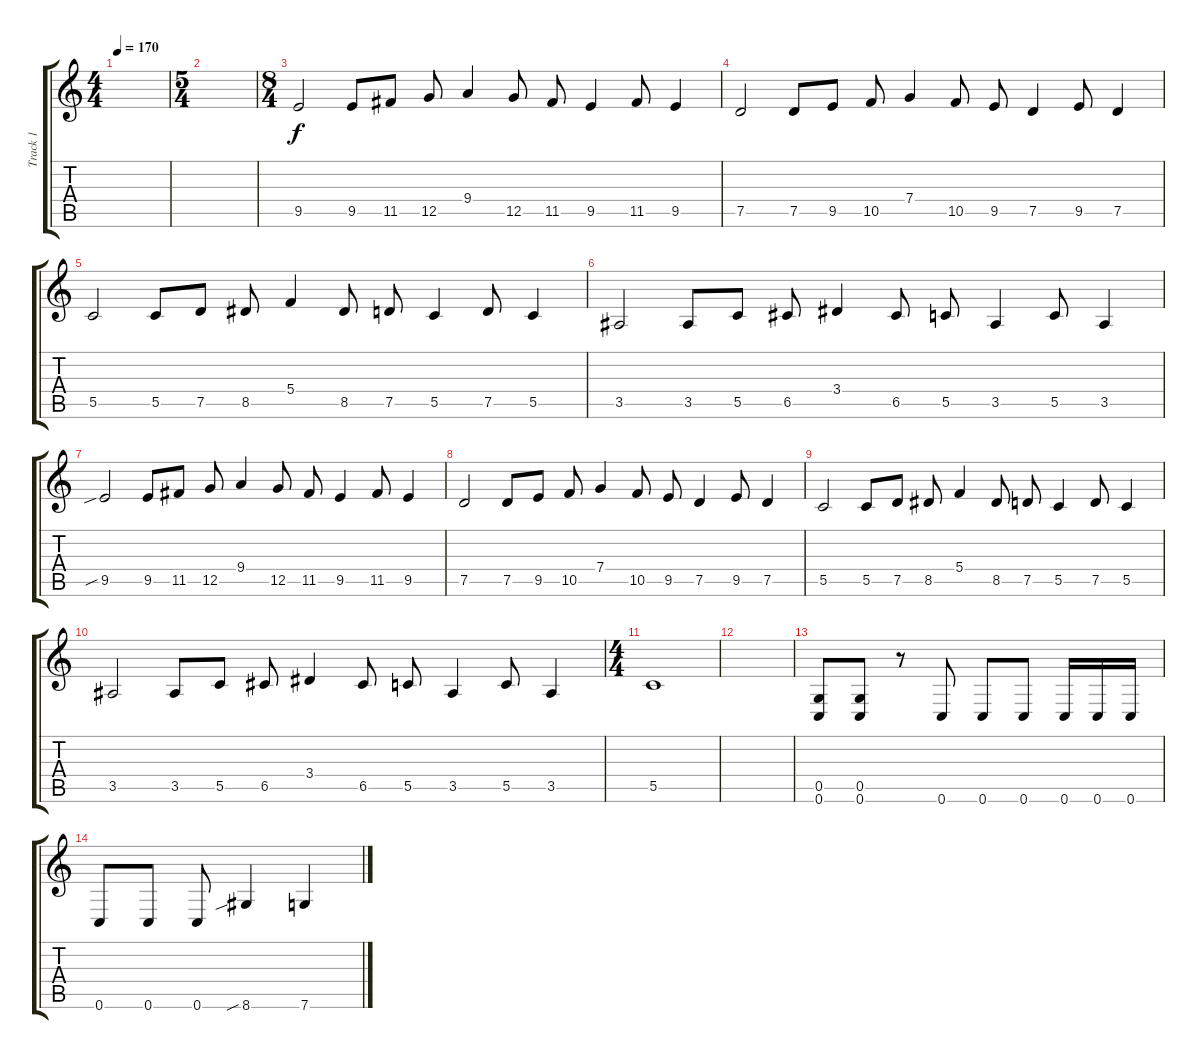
\track ("Track 1" "Track 1") {instrument distortionguitar}
\staff {score tabs}
\tuning (D4 A3 F3 C3 G2 C2) {hide}
\ts (4 4)
\tempo 170
\clef g2
\ks c
|
\ts (5 4)
|
\ts (8 4)
9.5.2 9.5.8 11.5.8 12.5.8 9.4.4 12.5.8 11.5.8 9.5.4 11.5.8 9.5.4 |
7.5.2 7.5.8 9.5.8 10.5.8 7.4.4 10.5.8 9.5.8 7.5.4 9.5.8 7.5.4 |
5.5.2 5.5.8 7.5.8 8.5.8 5.4.4 8.5.8 7.5.8 5.5.4 7.5.8 5.5.4 |
3.5.2 3.5.8 5.5.8 6.5.8 3.4.4 6.5.8 5.5.8 3.5.4 5.5.8 3.5.4 |
9.5{sib}.2 9.5.8 11.5.8 12.5.8 9.4.4 12.5.8 11.5.8 9.5.4 11.5.8 9.5.4 |
7.5.2 7.5.8 9.5.8 10.5.8 7.4.4 10.5.8 9.5.8 7.5.4 9.5.8 7.5.4 |
5.5.2 5.5.8 7.5.8 8.5.8 5.4.4 8.5.8 7.5.8 5.5.4 7.5.8 5.5.4 |
3.5.2 3.5.8 5.5.8 6.5.8 3.4.4 6.5.8 5.5.8 3.5.4 5.5.8 3.5.4 |
\ts (4 4)
5.5.1 |
|
(0.5 0.6).8 (0.5 0.6).8 r.8 0.6.8 0.6.8 0.6.8 0.6.16 0.6.16 0.6.16 |
0.6.8 0.6.8 0.6.8 8.6{sib}.4 7.6.4
